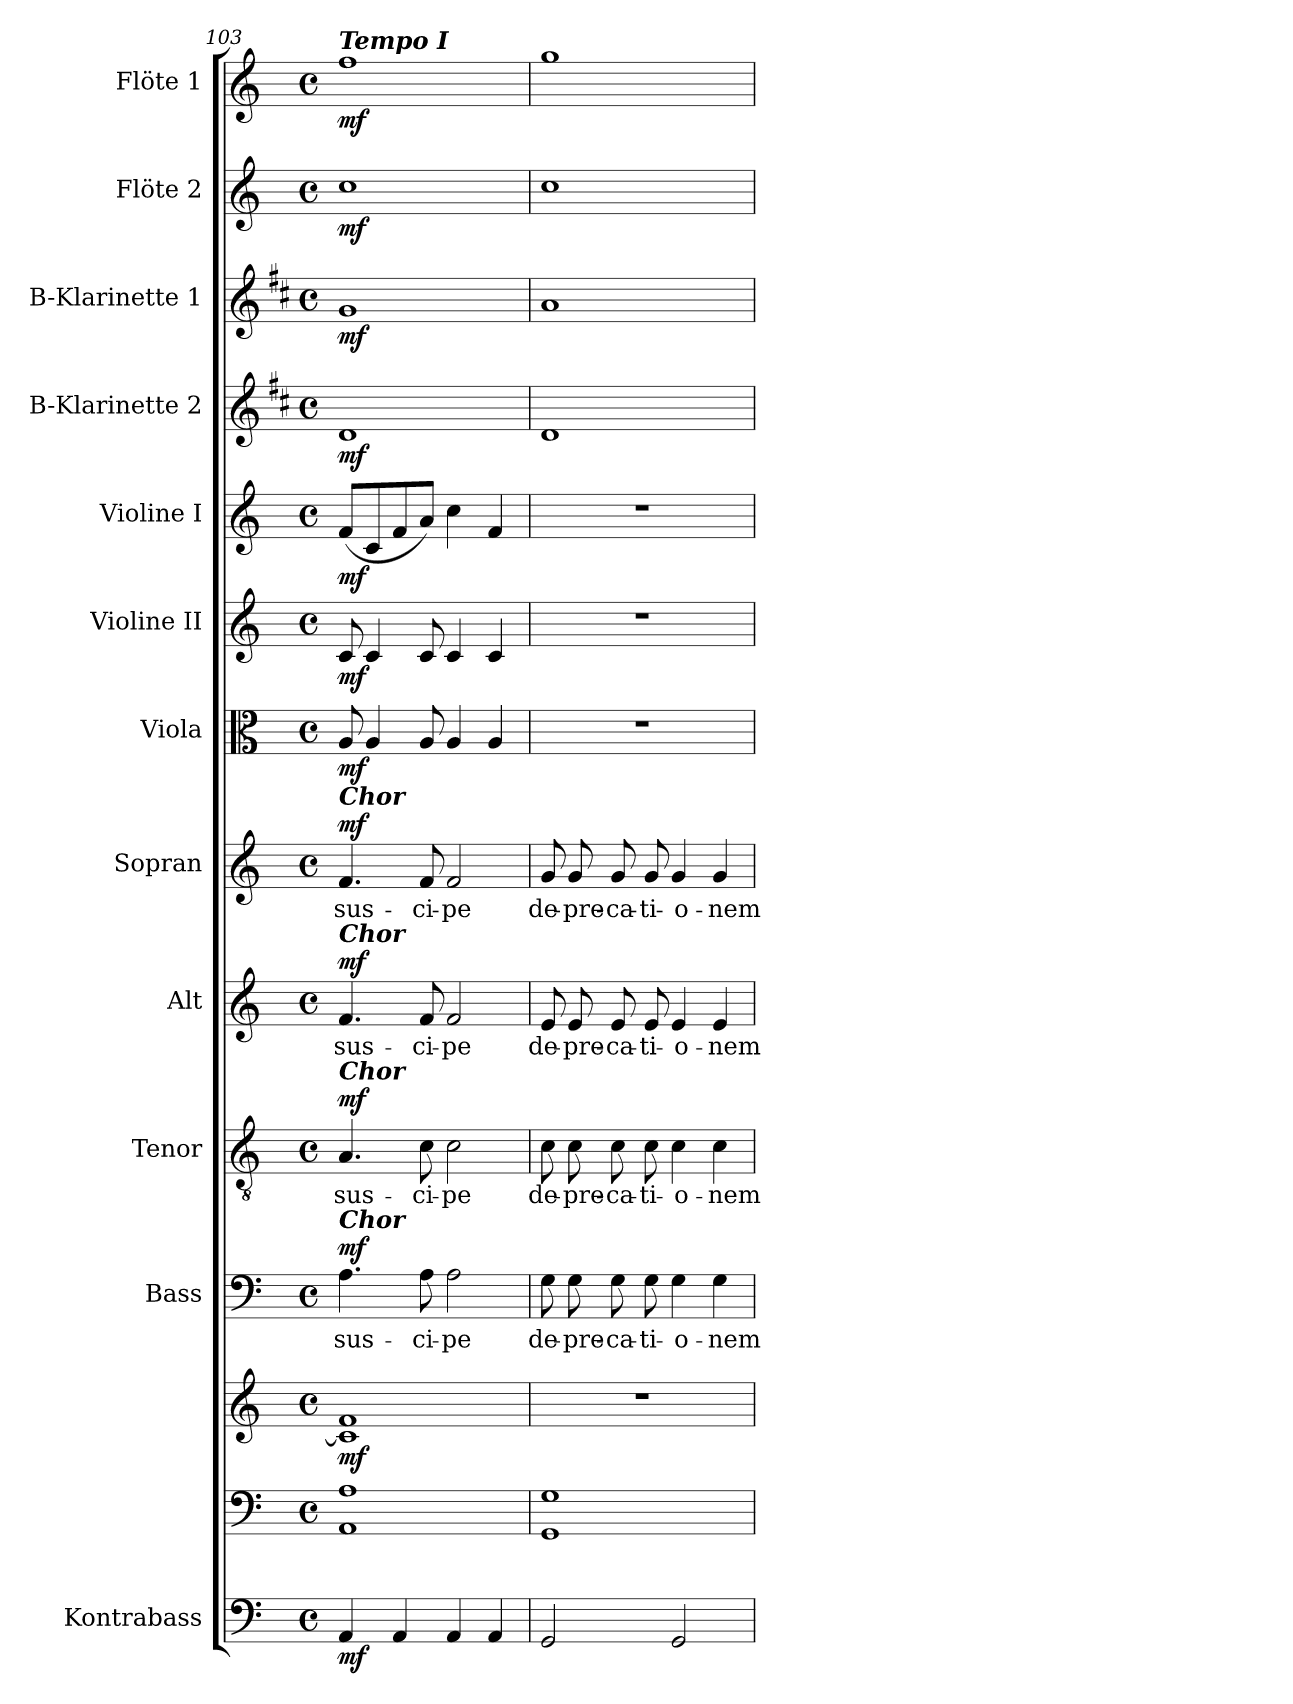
**kern	**dynam	**kern	**kern	**dynam	**kern	**text	**dynam	**kern	**text	**dynam	**kern	**text	**dynam	**kern	**text	**dynam	**kern	**dynam	**kern	**dynam	**kern	**dynam	**kern	**dynam	**kern	**dynam	**kern	**dynam	**kern	**dynam
*part13	*part13	*part12	*part12	*part12	*part11	*part11	*part11	*part10	*part10	*part10	*part9	*part9	*part9	*part8	*part8	*part8	*part7	*part7	*part6	*part6	*part5	*part5	*part4	*part4	*part3	*part3	*part2	*part2	*part1	*part1
*staff14	*staff14	*staff13	*staff12	*staff12/13	*staff11	*staff11	*staff11	*staff10	*staff10	*staff10	*staff9	*staff9	*staff9	*staff8	*staff8	*staff8	*staff7	*staff7	*staff6	*staff6	*staff5	*staff5	*staff4	*staff4	*staff3	*staff3	*staff2	*staff2	*staff1	*staff1
*I"Kontrabass	*	*	*	*	*I"Bass	*	*	*I"Tenor	*	*	*I"Alt	*	*	*I"Sopran	*	*	*I"Viola	*	*I"Violine II	*	*I"Violine I	*	*I"B-Klarinette 2	*	*I"B-Klarinette 1	*	*I"Flöte 2	*	*I"Flöte 1	*
*I'Kb.	*	*	*	*	*I'B.	*	*	*I'T.	*	*	*I'A.	*	*	*I'S.	*	*	*I'Vla.	*	*I'Vl. II	*	*I'Vl. I	*	*I'B Kl. 2	*	*I'B Kl. 1	*	*I'Fl. 2	*	*I'Fl. 1	*
*clefF4	*	*clefF4	*clefG2	*	*clefF4	*	*	*clefGv2	*	*	*clefG2	*	*	*clefG2	*	*	*clefC3	*	*clefG2	*	*clefG2	*	*clefG2	*	*clefG2	*	*clefG2	*	*clefG2	*
*ITrd7c12	*	*	*	*	*	*	*	*	*	*	*	*	*	*	*	*	*	*	*	*	*	*	*ITrd1c2	*	*ITrd1c2	*	*	*	*	*
*k[]	*	*k[]	*k[]	*	*k[]	*	*	*k[]	*	*	*k[]	*	*	*k[]	*	*	*k[]	*	*k[]	*	*k[]	*	*k[]	*	*k[]	*	*k[]	*	*k[]	*
*C:	*	*C:	*C:	*	*C:	*	*	*C:	*	*	*C:	*	*	*C:	*	*	*C:	*	*C:	*	*C:	*	*C:	*	*C:	*	*C:	*	*C:	*
*M4/4	*	*M4/4	*M4/4	*	*M4/4	*	*	*M4/4	*	*	*M4/4	*	*	*M4/4	*	*	*M4/4	*	*M4/4	*	*M4/4	*	*M4/4	*	*M4/4	*	*M4/4	*	*M4/4	*
*met(c)	*	*met(c)	*met(c)	*	*met(c)	*	*	*met(c)	*	*	*met(c)	*	*	*met(c)	*	*	*met(c)	*	*met(c)	*	*met(c)	*	*met(c)	*	*met(c)	*	*met(c)	*	*met(c)	*
=103	=103	=103	=103	=103	=103	=103	=103	=103	=103	=103	=103	=103	=103	=103	=103	=103	=103	=103	=103	=103	=103	=103	=103	=103	=103	=103	=103	=103	=103	=103
!	!	!	!	!	!	!	!	!	!	!	!	!	!	!	!	!	!	!	!	!	!	!	!	!	!	!	!	!	!LO:TX:a:Bi:t=Tempo I	!
!	!	!	!	!	!	!	!	!	!	!	!	!	!	!LO:TX:a:Bi:t=Chor	!	!	!	!	!	!	!	!	!	!	!	!	!	!	!	!
!	!	!	!	!	!	!	!	!	!	!	!LO:TX:a:Bi:t=Chor	!	!	!	!	!	!	!	!	!	!	!	!	!	!	!	!	!	!	!
!	!	!	!	!	!	!	!	!LO:TX:a:Bi:t=Chor	!	!	!	!	!	!	!	!	!	!	!	!	!	!	!	!	!	!	!	!	!	!
!	!	!	!	!	!LO:TX:a:Bi:t=Chor	!	!	!	!	!	!	!	!	!	!	!	!	!	!	!	!	!	!	!	!	!	!	!	!	!
!	!LO:DY:b	!	!	!LO:DY:b	!	!LO:LY:b	!LO:DY:a	!	!LO:LY:b	!LO:DY:a	!	!LO:LY:b	!LO:DY:a	!	!LO:LY:b	!LO:DY:a	!	!LO:DY:b	!	!LO:DY:b	!	!LO:DY:b	!	!LO:DY:b	!	!LO:DY:b	!	!LO:DY:b	!	!LO:DY:b
4AAA/	mf	1AA 1A	1c] 1f	mf	4.A\	sus-	mf	4.A/	sus-	mf	4.f/	sus-	mf	4.f/	sus-	mf	8A/	mf	8c/	mf	(<8f/L	mf	1c	mf	1f	mf	1cc	mf	1ff	mf
.	.	.	.	.	.	.	.	.	.	.	.	.	.	.	.	.	4A/	.	4c/	.	8c/	.	.	.	.	.	.	.	.	.
4AAA/	.	.	.	.	.	.	.	.	.	.	.	.	.	.	.	.	.	.	.	.	8f/	.	.	.	.	.	.	.	.	.
!	!	!	!	!	!	!LO:LY:b	!	!	!LO:LY:b	!	!	!LO:LY:b	!	!	!LO:LY:b	!	!	!	!	!	!	!	!	!	!	!	!	!	!	!
.	.	.	.	.	8A\	-ci-	.	8c\	-ci-	.	8f/	-ci-	.	8f/	-ci-	.	8A/	.	8c/	.	8a/J)	.	.	.	.	.	.	.	.	.
!	!	!	!	!	!	!LO:LY:b	!	!	!LO:LY:b	!	!	!LO:LY:b	!	!	!LO:LY:b	!	!	!	!	!	!	!	!	!	!	!	!	!	!	!
4AAA/	.	.	.	.	2A\	-pe	.	2c\	-pe	.	2f/	-pe	.	2f/	-pe	.	4A/	.	4c/	.	4cc\	.	.	.	.	.	.	.	.	.
4AAA/	.	.	.	.	.	.	.	.	.	.	.	.	.	.	.	.	4A/	.	4c/	.	4f/	.	.	.	.	.	.	.	.	.
=104	=104	=104	=104	=104	=104	=104	=104	=104	=104	=104	=104	=104	=104	=104	=104	=104	=104	=104	=104	=104	=104	=104	=104	=104	=104	=104	=104	=104	=104	=104
!	!	!	!	!	!	!LO:LY:b	!	!	!LO:LY:b	!	!	!LO:LY:b	!	!	!LO:LY:b	!	!	!	!	!	!	!	!	!	!	!	!	!	!	!
2GGG/	.	1GG 1G	1r	.	8G\	de-	.	8c\	de-	.	8e/	de-	.	8g/	de-	.	1r	.	1r	.	1r	.	1c	.	1g	.	1cc	.	1gg	.
!	!	!	!	!	!	!LO:LY:b	!	!	!LO:LY:b	!	!	!LO:LY:b	!	!	!LO:LY:b	!	!	!	!	!	!	!	!	!	!	!	!	!	!	!
.	.	.	.	.	8G\	-pre-	.	8c\	-pre-	.	8e/	-pre-	.	8g/	-pre-	.	.	.	.	.	.	.	.	.	.	.	.	.	.	.
!	!	!	!	!	!	!LO:LY:b	!	!	!LO:LY:b	!	!	!LO:LY:b	!	!	!LO:LY:b	!	!	!	!	!	!	!	!	!	!	!	!	!	!	!
.	.	.	.	.	8G\	-ca-	.	8c\	-ca-	.	8e/	-ca-	.	8g/	-ca-	.	.	.	.	.	.	.	.	.	.	.	.	.	.	.
!	!	!	!	!	!	!LO:LY:b	!	!	!LO:LY:b	!	!	!LO:LY:b	!	!	!LO:LY:b	!	!	!	!	!	!	!	!	!	!	!	!	!	!	!
.	.	.	.	.	8G\	-ti-	.	8c\	-ti-	.	8e/	-ti-	.	8g/	-ti-	.	.	.	.	.	.	.	.	.	.	.	.	.	.	.
!	!	!	!	!	!	!LO:LY:b	!	!	!LO:LY:b	!	!	!LO:LY:b	!	!	!LO:LY:b	!	!	!	!	!	!	!	!	!	!	!	!	!	!	!
2GGG/	.	.	.	.	4G\	-o-	.	4c\	-o-	.	4e/	-o-	.	4g/	-o-	.	.	.	.	.	.	.	.	.	.	.	.	.	.	.
!	!	!	!	!	!	!LO:LY:b	!	!	!LO:LY:b	!	!	!LO:LY:b	!	!	!LO:LY:b	!	!	!	!	!	!	!	!	!	!	!	!	!	!	!
.	.	.	.	.	4G\	-nem	.	4c\	-nem	.	4e/	-nem	.	4g/	-nem	.	.	.	.	.	.	.	.	.	.	.	.	.	.	.
=	=	=	=	=	=	=	=	=	=	=	=	=	=	=	=	=	=	=	=	=	=	=	=	=	=	=	=	=	=	=
*-	*-	*-	*-	*-	*-	*-	*-	*-	*-	*-	*-	*-	*-	*-	*-	*-	*-	*-	*-	*-	*-	*-	*-	*-	*-	*-	*-	*-	*-	*-
